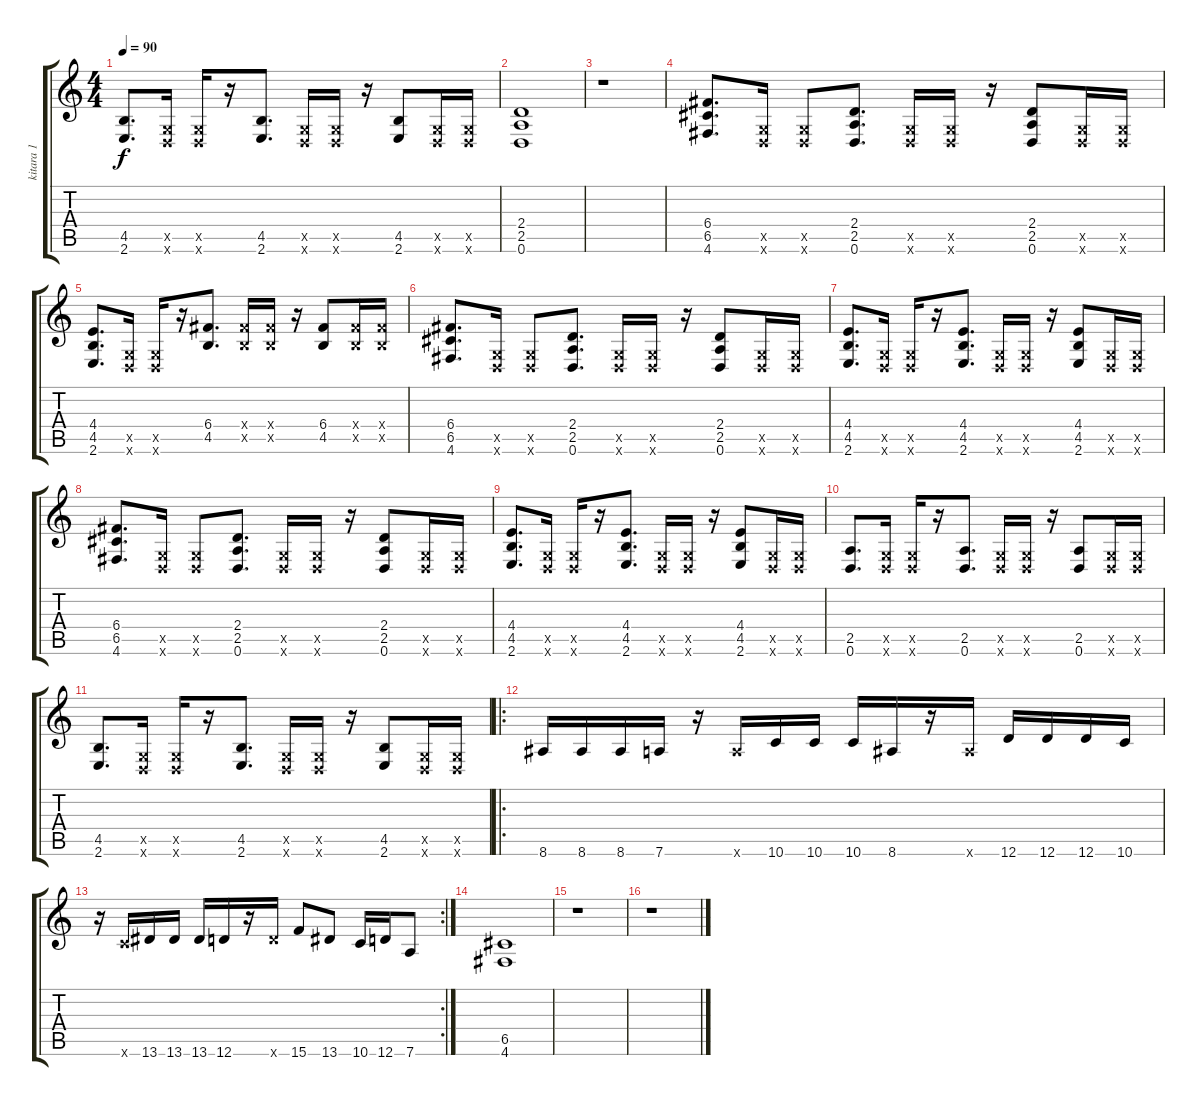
\track ("kitara 1 " "kitara 1 ") {instrument distortionguitar}
\staff {score tabs}
\tuning (D4 A3 F3 C3 G2 D2) {hide}
\ts (4 4)
\tempo 90
\clef g2
\ks c
(4.5 2.6).8{d dy f} (0.5{x} 0.6{x}).16 (0.5{x} 0.6{x}).16 r.16 (4.5 2.6).8{d} (0.5{x} 0.6{x}).16 (0.5{x} 0.6{x}).16 r.16 (4.5 2.6).8 (0.5{x} 0.6{x}).16 (0.5{x} 0.6{x}).16 |
(2.4 2.5 0.6).1 |
r.1 |
(6.4 6.5 4.6).8{d} (0.5{x} 0.6{x}).16 (0.5{x} 0.6{x}).8 (2.4 2.5 0.6).8{d} (0.5{x} 0.6{x}).16 (0.5{x} 0.6{x}).16 r.16 (2.4 2.5 0.6).8 (0.5{x} 0.6{x}).16 (0.5{x} 0.6{x}).16 |
(4.4 4.5 2.6).8{d} (0.5{x} 0.6{x}).16 (0.5{x} 0.6{x}).16 r.16 (6.4 4.5).8{d} (6.4{x} 4.5{x}).16 (6.4{x} 4.5{x}).16 r.16 (6.4 4.5).8 (6.4{x} 4.5{x}).16 (6.4{x} 4.5{x}).16 |
(6.4 6.5 4.6).8{d} (0.5{x} 0.6{x}).16 (0.5{x} 0.6{x}).8 (2.4 2.5 0.6).8{d} (0.5{x} 0.6{x}).16 (0.5{x} 0.6{x}).16 r.16 (2.4 2.5 0.6).8 (0.5{x} 0.6{x}).16 (0.5{x} 0.6{x}).16 |
(4.4 4.5 2.6).8{d} (0.5{x} 0.6{x}).16 (0.5{x} 0.6{x}).16 r.16 (4.4 4.5 2.6).8{d} (0.5{x} 0.6{x}).16 (0.5{x} 0.6{x}).16 r.16 (4.4 4.5 2.6).8 (0.5{x} 0.6{x}).16 (0.5{x} 0.6{x}).16 |
(6.4 6.5 4.6).8{d} (0.5{x} 0.6{x}).16 (0.5{x} 0.6{x}).8 (2.4 2.5 0.6).8{d} (0.5{x} 0.6{x}).16 (0.5{x} 0.6{x}).16 r.16 (2.4 2.5 0.6).8 (0.5{x} 0.6{x}).16 (0.5{x} 0.6{x}).16 |
(4.4 4.5 2.6).8{d} (0.5{x} 0.6{x}).16 (0.5{x} 0.6{x}).16 r.16 (4.4 4.5 2.6).8{d} (0.5{x} 0.6{x}).16 (0.5{x} 0.6{x}).16 r.16 (4.4 4.5 2.6).8 (0.5{x} 0.6{x}).16 (0.5{x} 0.6{x}).16 |
(2.5 0.6).8{d} (0.5{x} 0.6{x}).16 (0.5{x} 0.6{x}).16 r.16 (2.5 0.6).8{d} (0.5{x} 0.6{x}).16 (0.5{x} 0.6{x}).16 r.16 (2.5 0.6).8 (0.5{x} 0.6{x}).16 (0.5{x} 0.6{x}).16 |
(4.5 2.6).8{d} (0.5{x} 0.6{x}).16 (0.5{x} 0.6{x}).16 r.16 (4.5 2.6).8{d} (0.5{x} 0.6{x}).16 (0.5{x} 0.6{x}).16 r.16 (4.5 2.6).8 (0.5{x} 0.6{x}).16 (0.5{x} 0.6{x}).16 |
\ro
8.6.16 8.6.16 8.6.16 7.6.16 r.16 7.6{x}.16 10.6.16 10.6.16 10.6.16 8.6.16 r.16 8.6{x}.16 12.6.16 12.6.16 12.6.16 10.6.16 |
\rc 2
r.16 10.6{x}.16 13.6.16 13.6.16 13.6.16 12.6.16 r.16 12.6{x}.16 15.6.8 13.6.8 10.6.16 12.6.16 7.6.8 |
(6.5 4.6).1 |
r.1 |
r.1
